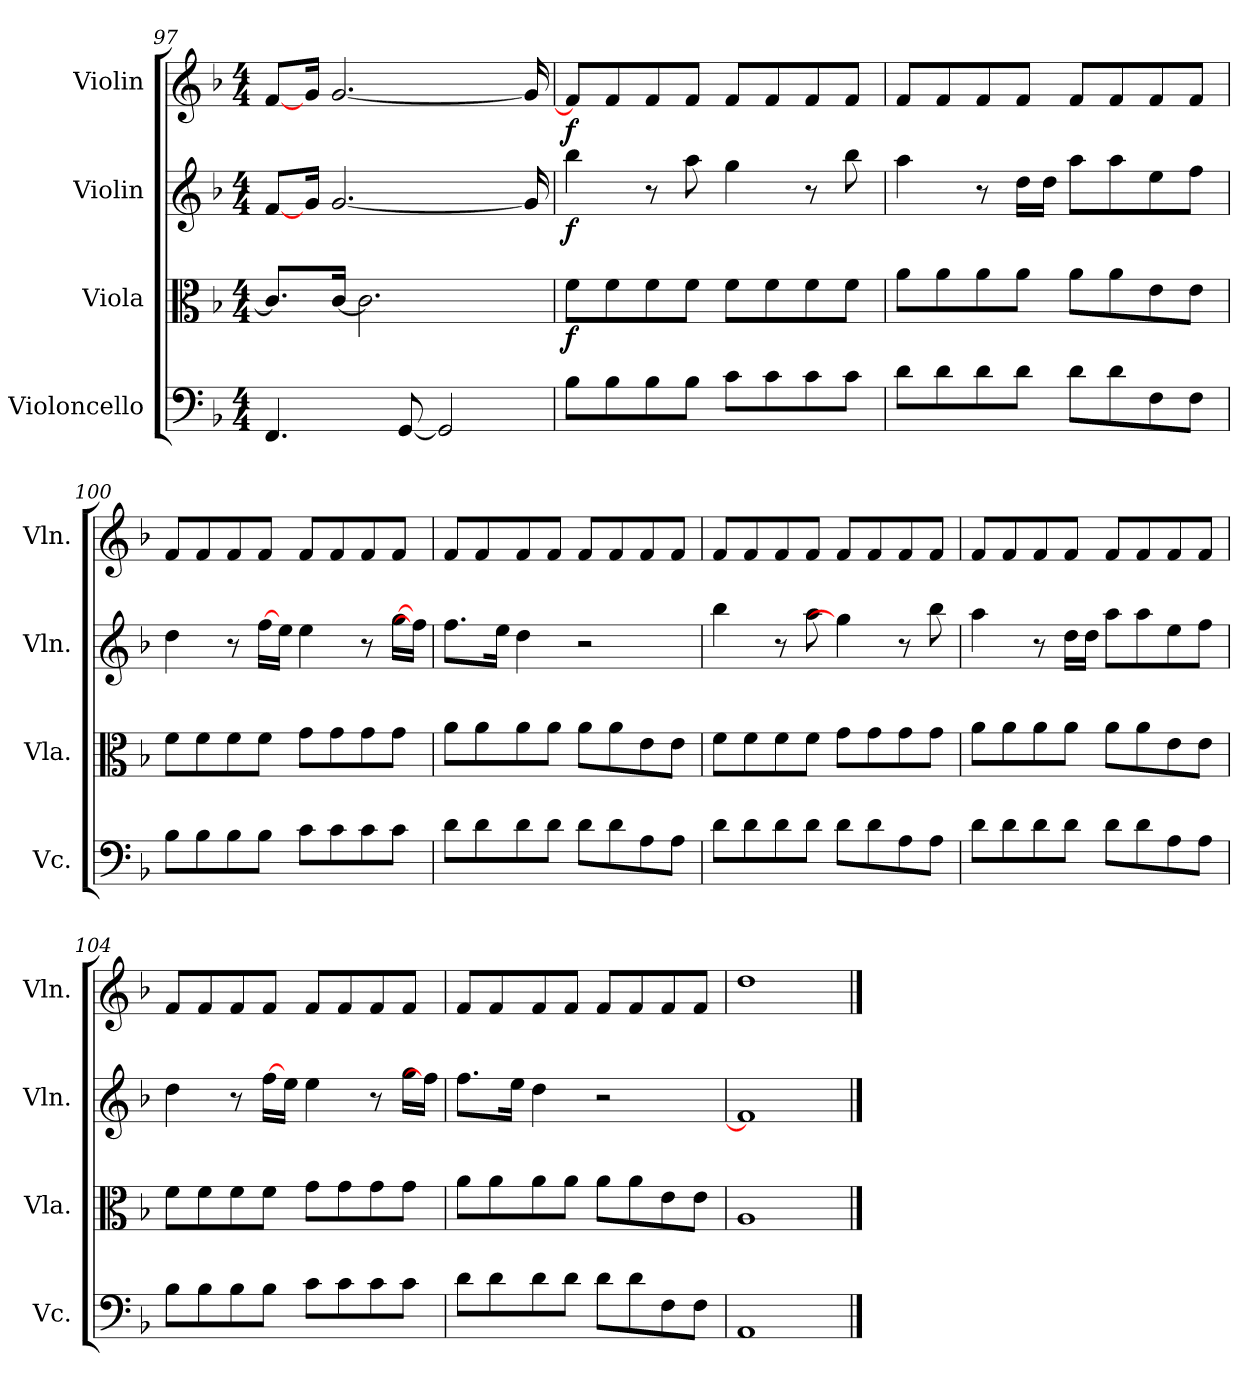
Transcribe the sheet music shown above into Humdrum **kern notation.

**kern	**kern	**dynam	**kern	**dynam	**kern	**dynam
*part4	*part3	*part3	*part2	*part2	*part1	*part1
*staff4	*staff3	*staff3	*staff2	*staff2	*staff1	*staff1
*I"Violoncello	*I"Viola	*	*I"Violin	*	*I"Violin	*
*I'Vc.	*I'Vla.	*	*I'Vln.	*	*I'Vln.	*
*clefF4	*clefC3	*	*clefG2	*	*clefG2	*
*k[b-]	*k[b-]	*	*k[b-]	*	*k[b-]	*
*M4/4	*M4/4	*	*M4/4	*	*M4/4	*
=97	=97	=97	=97	=97	=97	=97
4.FF/	8.c/L]	.	[8f/L	.	[8f/L	.
.	.	.	16g/Jk	.	16g/Jk	.
.	[16c/Jk	.	[2.g/	.	[2.g/	.
.	2.c\]	.	.	.	.	.
[8GG/	.	.	.	.	.	.
2GG/]	.	.	.	.	.	.
.	.	.	16g/]	.	16g/]	.
=98	=98	=98	=98	=98	=98	=98
!	!	!LO:DY:b	!	!LO:DY:b	!	!LO:DY:b
8B-\L	8f\L	f	4bb-\	f	8f/L]	f
8B-\	8f\	.	.	.	8f/	.
8B-\	8f\	.	8r	.	8f/	.
8B-\J	8f\J	.	8aa\	.	8f/J	.
8c\L	8f\L	.	4gg\	.	8f/L	.
8c\	8f\	.	.	.	8f/	.
8c\	8f\	.	8r	.	8f/	.
8c\J	8f\J	.	8bb-\	.	8f/J	.
!!LO:LB:g=z
=99	=99	=99	=99	=99	=99	=99
8d\L	8a\L	.	4aa\	.	8f/L	.
8d\	8a\	.	.	.	8f/	.
8d\	8a\	.	8r	.	8f/	.
8d\J	8a\J	.	16dd\LL	.	8f/J	.
.	.	.	16dd\JJ	.	.	.
8d\L	8a\L	.	8aa\L	.	8f/L	.
8d\	8a\	.	8aa\	.	8f/	.
8F\	8e\	.	8ee\	.	8f/	.
8F\J	8e\J	.	8ff\J	.	8f/J	.
=100	=100	=100	=100	=100	=100	=100
8B-\L	8f\L	.	4dd\	.	8f/L	.
8B-\	8f\	.	.	.	8f/	.
8B-\	8f\	.	8r	.	8f/	.
8B-\J	8f\J	.	[16ff\LL	.	8f/J	.
.	.	.	16ee\JJ	.	.	.
8c\L	8g\L	.	4ee\	.	8f/L	.
8c\	8g\	.	.	.	8f/	.
8c\	8g\	.	8r	.	8f/	.
8c\J	8g\J	.	[16gg\LL	.	8f/J	.
.	.	.	16ff\JJ]	.	.	.
=101	=101	=101	=101	=101	=101	=101
8d\L	8a\L	.	8.ff\L	.	8f/L	.
8d\	8a\	.	.	.	8f/	.
.	.	.	16ee\Jk	.	.	.
8d\	8a\	.	4dd\	.	8f/	.
8d\J	8a\J	.	.	.	8f/J	.
8d\L	8a\L	.	2r	.	8f/L	.
8d\	8a\	.	.	.	8f/	.
8A\	8e\	.	.	.	8f/	.
8A\J	8e\J	.	.	.	8f/J	.
=102	=102	=102	=102	=102	=102	=102
8d\L	8f\L	.	4bb-\	.	8f/L	.
8d\	8f\	.	.	.	8f/	.
8d\	8f\	.	8r	.	8f/	.
8d\J	8f\J	.	8aa\	.	8f/J	.
8d\L	8g\L	.	4gg\]	.	8f/L	.
8d\	8g\	.	.	.	8f/	.
8A\	8g\	.	8r	.	8f/	.
8A\J	8g\J	.	8bb-\	.	8f/J	.
!!LO:LB:g=z
=103	=103	=103	=103	=103	=103	=103
8d\L	8a\L	.	4aa\	.	8f/L	.
8d\	8a\	.	.	.	8f/	.
8d\	8a\	.	8r	.	8f/	.
8d\J	8a\J	.	16dd\LL	.	8f/J	.
.	.	.	16dd\JJ	.	.	.
8d\L	8a\L	.	8aa\L	.	8f/L	.
8d\	8a\	.	8aa\	.	8f/	.
8A\	8e\	.	8ee\	.	8f/	.
8A\J	8e\J	.	8ff\J	.	8f/J	.
=104	=104	=104	=104	=104	=104	=104
8B-\L	8f\L	.	4dd\	.	8f/L	.
8B-\	8f\	.	.	.	8f/	.
8B-\	8f\	.	8r	.	8f/	.
8B-\J	8f\J	.	[16ff\LL	.	8f/J	.
.	.	.	16ee\JJ	.	.	.
8c\L	8g\L	.	4ee\	.	8f/L	.
8c\	8g\	.	.	.	8f/	.
8c\	8g\	.	8r	.	8f/	.
8c\J	8g\J	.	16gg\LL	.	8f/J	.
.	.	.	16ff\JJ]	.	.	.
=105	=105	=105	=105	=105	=105	=105
8d\L	8a\L	.	8.ff\L	.	8f/L	.
8d\	8a\	.	.	.	8f/	.
.	.	.	16ee\Jk	.	.	.
8d\	8a\	.	4dd\	.	8f/	.
8d\J	8a\J	.	.	.	8f/J	.
8d\L	8a\L	.	2r	.	8f/L	.
8d\	8a\	.	.	.	8f/	.
8F\	8e\	.	.	.	8f/	.
8F\J	8e\J	.	.	.	8f/J	.
=106	=106	=106	=106	=106	=106	=106
1AA	1A	.	1f]	.	1dd	.
==	==	==	==	==	==	==
*-	*-	*-	*-	*-	*-	*-
